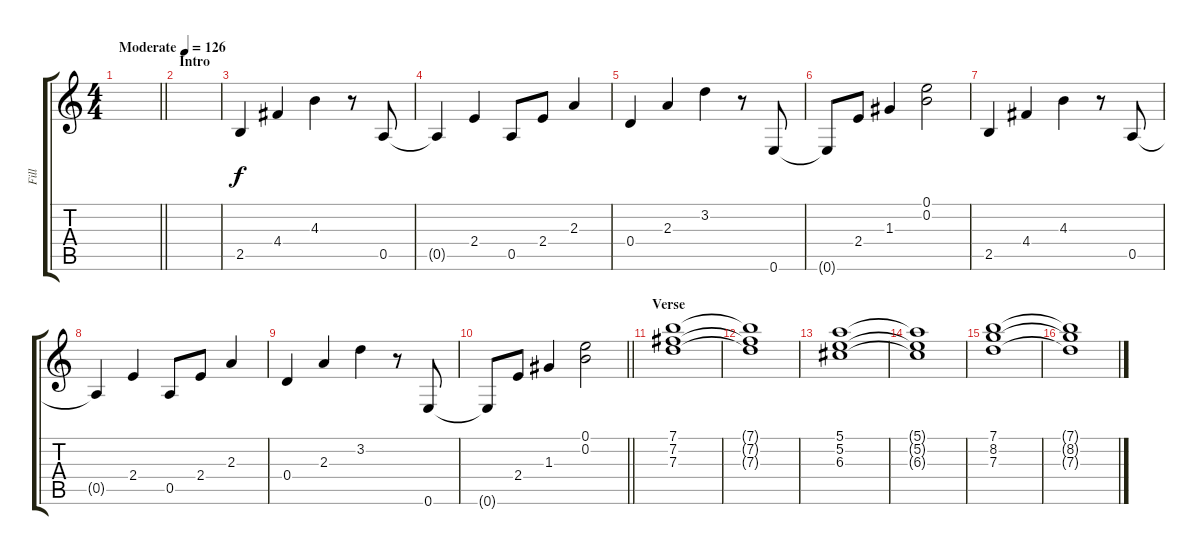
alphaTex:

\track ("Fill" "Fill") {instrument overdrivenguitar}
\staff {score tabs}
\tuning (E4 B3 G3 D3 A2 E2) {hide}
\ts (4 4)
\tempo (126 "Moderate")
\clef g2
\barLineRight lightlight
\ks c
|
\section ("" "Intro")
|
2.5.4 4.4.4 4.3.4 r.8 0.5.8 |
0.5{t}.4 2.4.4 0.5.8 2.4.8 2.3.4 |
0.4.4 2.3.4 3.2.4 r.8 0.6.8 |
0.6{t}.8 2.4.8 1.3.4 (0.1 0.2).2 |
2.5.4 4.4.4 4.3.4 r.8 0.5.8 |
0.5{t}.4 2.4.4 0.5.8 2.4.8 2.3.4 |
0.4.4 2.3.4 3.2.4 r.8 0.6.8 |
\barLineRight lightlight
0.6{t}.8 2.4.8 1.3.4 (0.1 0.2).2 |
\section ("" "Verse")
(7.1 7.2 7.3).1 |
(7.1{t} 7.2{t} 7.3{t}).1 |
(5.1 5.2 6.3).1 |
(5.1{t} 5.2{t} 6.3{t}).1 |
(7.1 8.2 7.3).1 |
(7.1{t} 8.2{t} 7.3{t}).1
